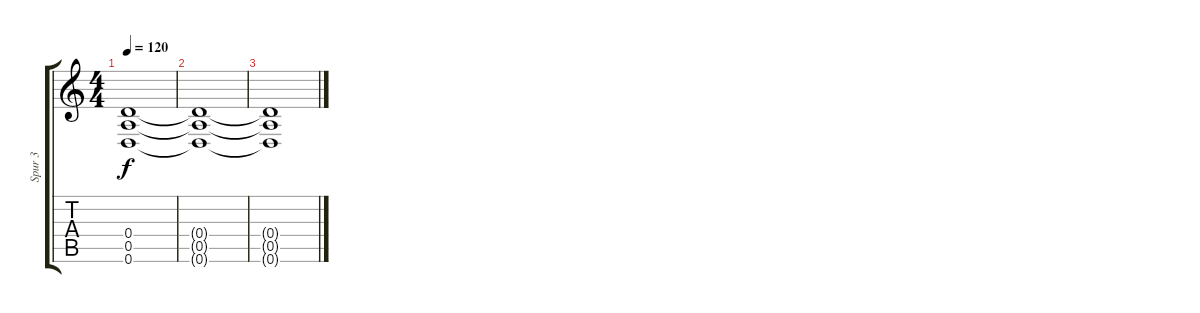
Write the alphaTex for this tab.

\track ("Spur 3" "Spur 3") {instrument overdrivenguitar}
\staff {score tabs}
\tuning (E4 B3 G3 D3 A2 D2) {hide}
\ts (4 4)
\tempo 120
\clef g2
\ks c
(0.4 0.5 0.6).1{dy f} |
(0.4{t} 0.5{t} 0.6{t}).1 |
(0.4{t} 0.5{t} 0.6{t}).1
